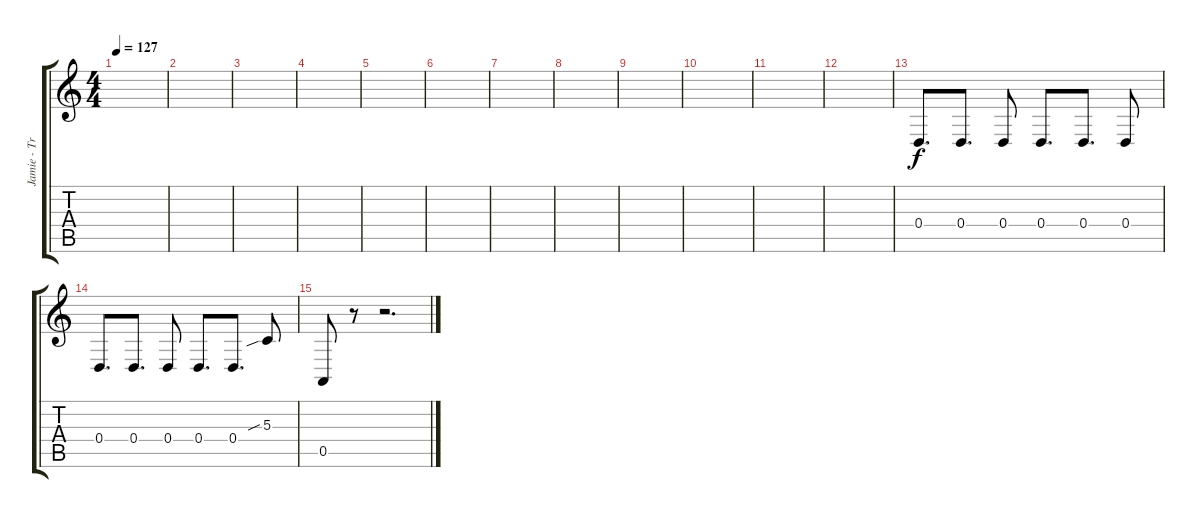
\track ("Jamie - Trombone" "Jamie - Tr") {instrument trombone}
\staff {score tabs}
\tuning (E4 B3 G3 D3 A2 E2) {hide}
\ts (4 4)
\tempo 127
\clef g2
\ks c
|
|
|
|
|
|
|
|
|
|
|
|
0.4.8{d} 0.4.8{d} 0.4.8 0.4.8{d} 0.4.8{d} 0.4.8 |
0.4.8{d} 0.4.8{d} 0.4.8 0.4.8{d} 0.4.8{d} 5.3{sib}.8 |
0.5.8 r.8 r.2{d}
